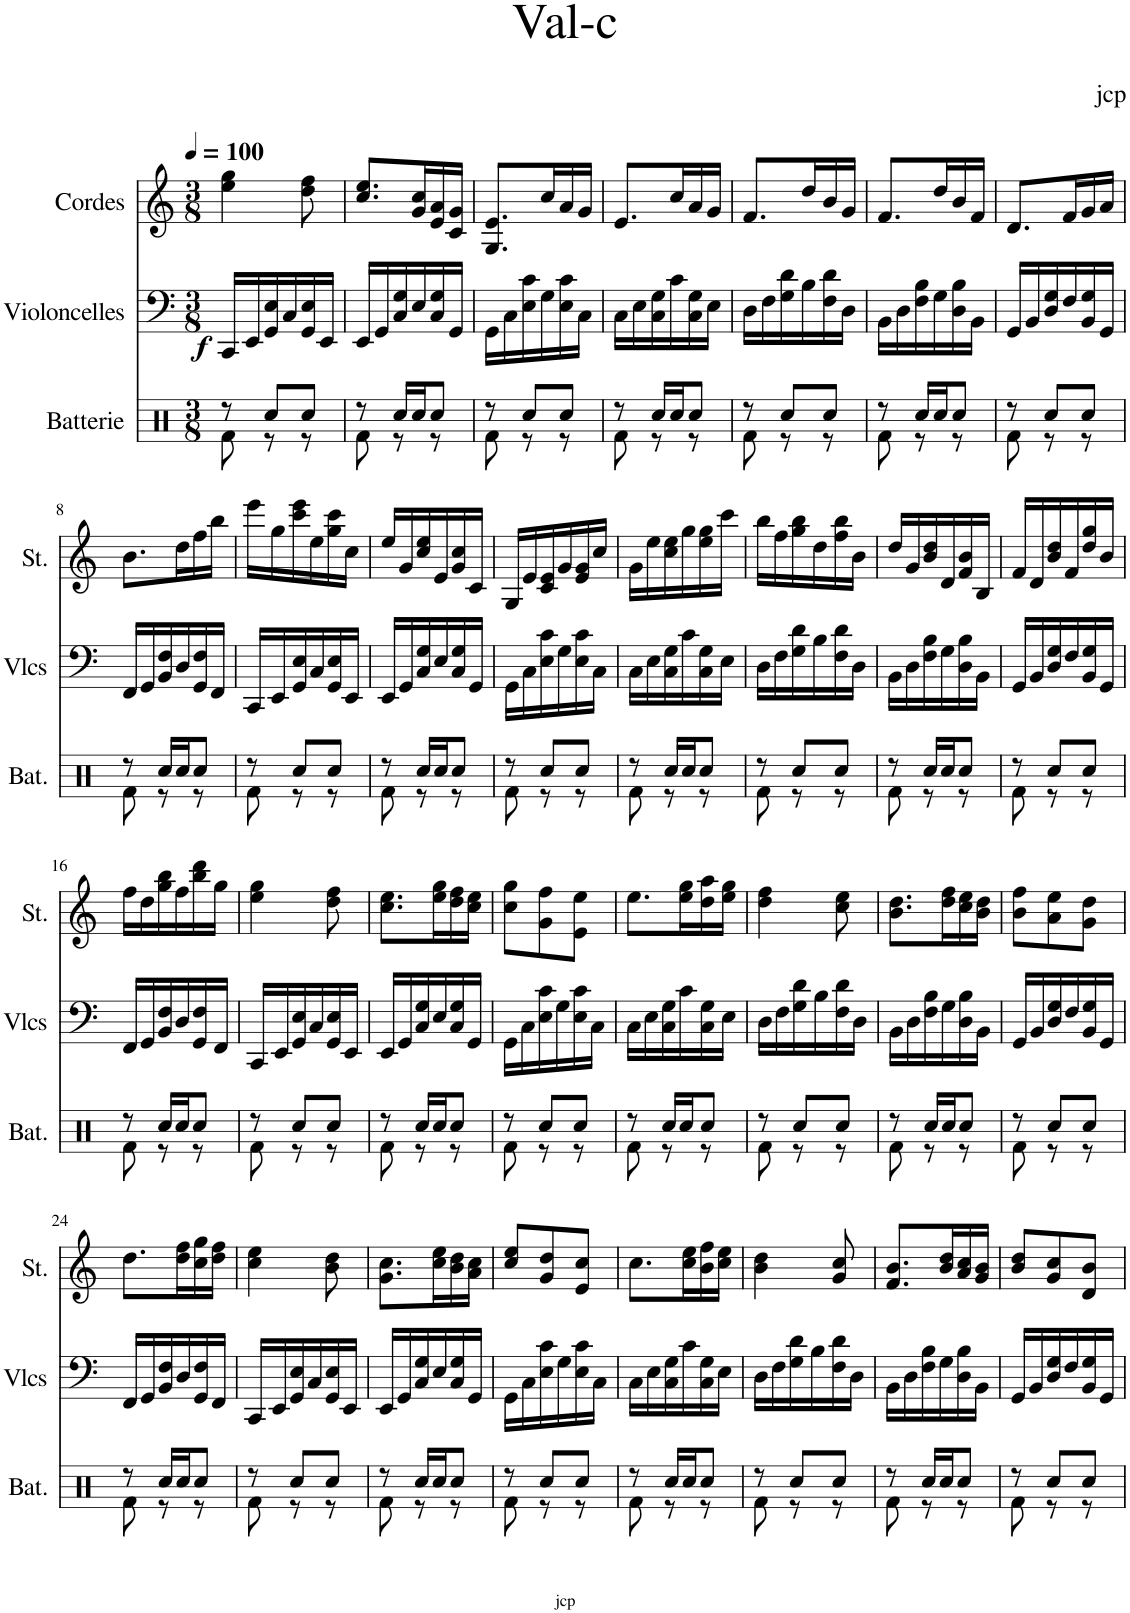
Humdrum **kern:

**kern	**kern	**dynam	**kern
*part3	*part2	*part2	*part1
*staff3	*staff2	*staff2	*staff1
*I"Batterie	*I"Violoncelles	*	*I"Cordes
*I'Bat.	*I'Vlcs	*	*
*clefX	*clefF4	*	*clefG2
*k[]	*k[]	*	*k[]
*M3/8	*M3/8	*	*M3/8
*MM100	*MM100	*	*MM100
=1	=1	=1	=1
*^	*	*	*
!	!	!	!LO:DY:b	!
8r	8Rf\	16CC/LL	f	4ee\ 4gg\
.	.	16EE/	.	.
8Rcc/L	8r	16GG/ 16E/	.	.
.	.	16C/	.	.
8Rcc/J	8r	16GG/ 16E/	.	8dd\ 8ff\
.	.	16EE/JJ	.	.
=2	=2	=2	=2	=2
8r	8Rf\	16EE/LL	.	8.cc/ 8.ee/L
.	.	16GG/	.	.
16Rcc/LL	8r	16C/ 16G/	.	.
16Rcc/J	.	16E/	.	16g/ 16cc/L
8Rcc/J	8r	16C/ 16G/	.	16e/ 16a/
.	.	16GG/JJ	.	16c/ 16g/JJ
=3	=3	=3	=3	=3
8r	8Rf\	16GG\LL	.	8.G/ 8.e/L
.	.	16C\	.	.
8Rcc/L	8r	16E\ 16c\	.	.
.	.	16G\	.	16cc/L
8Rcc/J	8r	16E\ 16c\	.	16a/
.	.	16C\JJ	.	16g/JJ
=4	=4	=4	=4	=4
8r	8Rf\	16C\LL	.	8.e/L
.	.	16E\	.	.
16Rcc/LL	8r	16C\ 16G\	.	.
16Rcc/J	.	16c\	.	16cc/L
8Rcc/J	8r	16C\ 16G\	.	16a/
.	.	16E\JJ	.	16g/JJ
=5	=5	=5	=5	=5
8r	8Rf\	16D\LL	.	8.f/L
.	.	16F\	.	.
8Rcc/L	8r	16G\ 16d\	.	.
.	.	16B\	.	16dd/L
8Rcc/J	8r	16F\ 16d\	.	16b/
.	.	16D\JJ	.	16g/JJ
=6	=6	=6	=6	=6
8r	8Rf\	16BB\LL	.	8.f/L
.	.	16D\	.	.
16Rcc/LL	8r	16F\ 16B\	.	.
16Rcc/J	.	16G\	.	16dd/L
8Rcc/J	8r	16D\ 16B\	.	16b/
.	.	16BB\JJ	.	16f/JJ
=7	=7	=7	=7	=7
8r	8Rf\	16GG/LL	.	8.d/L
.	.	16BB/	.	.
8Rcc/L	8r	16D/ 16G/	.	.
.	.	16F/	.	16f/L
8Rcc/J	8r	16BB/ 16G/	.	16g/
.	.	16GG/JJ	.	16a/JJ
!!LO:LB:g=z
=8	=8	=8	=8	=8
8r	8Rf\	16FF/LL	.	8.b\L
.	.	16GG/	.	.
16Rcc/LL	8r	16BB/ 16F/	.	.
16Rcc/J	.	16D/	.	16dd\L
8Rcc/J	8r	16GG/ 16F/	.	16ff\
.	.	16FF/JJ	.	16bb\JJ
=9	=9	=9	=9	=9
8r	8Rf\	16CC/LL	.	16eee\LL
.	.	16EE/	.	16gg\
8Rcc/L	8r	16GG/ 16E/	.	16ccc\ 16eee\
.	.	16C/	.	16ee\
8Rcc/J	8r	16GG/ 16E/	.	16gg\ 16ccc\
.	.	16EE/JJ	.	16cc\JJ
=10	=10	=10	=10	=10
8r	8Rf\	16EE/LL	.	16ee/LL
.	.	16GG/	.	16g/
16Rcc/LL	8r	16C/ 16G/	.	16cc/ 16ee/
16Rcc/J	.	16E/	.	16e/
8Rcc/J	8r	16C/ 16G/	.	16g/ 16cc/
.	.	16GG/JJ	.	16c/JJ
=11	=11	=11	=11	=11
8r	8Rf\	16GG\LL	.	16G/LL
.	.	16C\	.	16e/
8Rcc/L	8r	16E\ 16c\	.	16c/ 16e/
.	.	16G\	.	16g/
8Rcc/J	8r	16E\ 16c\	.	16e/ 16g/
.	.	16C\JJ	.	16cc/JJ
=12	=12	=12	=12	=12
8r	8Rf\	16C\LL	.	16g\LL
.	.	16E\	.	16ee\
16Rcc/LL	8r	16C\ 16G\	.	16cc\ 16ee\
16Rcc/J	.	16c\	.	16gg\
8Rcc/J	8r	16C\ 16G\	.	16ee\ 16gg\
.	.	16E\JJ	.	16ccc\JJ
=13	=13	=13	=13	=13
8r	8Rf\	16D\LL	.	16bb\LL
.	.	16F\	.	16ff\
8Rcc/L	8r	16G\ 16d\	.	16gg\ 16bb\
.	.	16B\	.	16dd\
8Rcc/J	8r	16F\ 16d\	.	16ff\ 16bb\
.	.	16D\JJ	.	16b\JJ
=14	=14	=14	=14	=14
8r	8Rf\	16BB\LL	.	16dd/LL
.	.	16D\	.	16g/
16Rcc/LL	8r	16F\ 16B\	.	16b/ 16dd/
16Rcc/J	.	16G\	.	16d/
8Rcc/J	8r	16D\ 16B\	.	16f/ 16b/
.	.	16BB\JJ	.	16B/JJ
=15	=15	=15	=15	=15
8r	8Rf\	16GG/LL	.	16f/LL
.	.	16BB/	.	16d/
8Rcc/L	8r	16D/ 16G/	.	16b/ 16dd/
.	.	16F/	.	16f/
8Rcc/J	8r	16BB/ 16G/	.	16dd/ 16gg/
.	.	16GG/JJ	.	16b/JJ
!!LO:LB:g=z
=16	=16	=16	=16	=16
8r	8Rf\	16FF/LL	.	16ff\LL
.	.	16GG/	.	16dd\
16Rcc/LL	8r	16BB/ 16F/	.	16gg\ 16bb\
16Rcc/J	.	16D/	.	16ff\
8Rcc/J	8r	16GG/ 16F/	.	16bb\ 16ddd\
.	.	16FF/JJ	.	16gg\JJ
=17	=17	=17	=17	=17
8r	8Rf\	16CC/LL	.	4ee\ 4gg\
.	.	16EE/	.	.
8Rcc/L	8r	16GG/ 16E/	.	.
.	.	16C/	.	.
8Rcc/J	8r	16GG/ 16E/	.	8dd\ 8ff\
.	.	16EE/JJ	.	.
=18	=18	=18	=18	=18
8r	8Rf\	16EE/LL	.	8.cc\ 8.ee\L
.	.	16GG/	.	.
16Rcc/LL	8r	16C/ 16G/	.	.
16Rcc/J	.	16E/	.	16ee\ 16gg\L
8Rcc/J	8r	16C/ 16G/	.	16dd\ 16ff\
.	.	16GG/JJ	.	16cc\ 16ee\JJ
=19	=19	=19	=19	=19
8r	8Rf\	16GG\LL	.	8cc\ 8gg\L
.	.	16C\	.	.
8Rcc/L	8r	16E\ 16c\	.	8g\ 8ff\
.	.	16G\	.	.
8Rcc/J	8r	16E\ 16c\	.	8e\ 8ee\J
.	.	16C\JJ	.	.
=20	=20	=20	=20	=20
8r	8Rf\	16C\LL	.	8.ee\L
.	.	16E\	.	.
16Rcc/LL	8r	16C\ 16G\	.	.
16Rcc/J	.	16c\	.	16ee\ 16gg\L
8Rcc/J	8r	16C\ 16G\	.	16dd\ 16aa\
.	.	16E\JJ	.	16ee\ 16gg\JJ
=21	=21	=21	=21	=21
8r	8Rf\	16D\LL	.	4dd\ 4ff\
.	.	16F\	.	.
8Rcc/L	8r	16G\ 16d\	.	.
.	.	16B\	.	.
8Rcc/J	8r	16F\ 16d\	.	8cc\ 8ee\
.	.	16D\JJ	.	.
=22	=22	=22	=22	=22
8r	8Rf\	16BB\LL	.	8.b\ 8.dd\L
.	.	16D\	.	.
16Rcc/LL	8r	16F\ 16B\	.	.
16Rcc/J	.	16G\	.	16dd\ 16ff\L
8Rcc/J	8r	16D\ 16B\	.	16cc\ 16ee\
.	.	16BB\JJ	.	16b\ 16dd\JJ
=23	=23	=23	=23	=23
8r	8Rf\	16GG/LL	.	8b\ 8ff\L
.	.	16BB/	.	.
8Rcc/L	8r	16D/ 16G/	.	8a\ 8ee\
.	.	16F/	.	.
8Rcc/J	8r	16BB/ 16G/	.	8g\ 8dd\J
.	.	16GG/JJ	.	.
!!LO:LB:g=z
=24	=24	=24	=24	=24
8r	8Rf\	16FF/LL	.	8.dd\L
.	.	16GG/	.	.
16Rcc/LL	8r	16BB/ 16F/	.	.
16Rcc/J	.	16D/	.	16dd\ 16ff\L
8Rcc/J	8r	16GG/ 16F/	.	16cc\ 16gg\
.	.	16FF/JJ	.	16dd\ 16ff\JJ
=25	=25	=25	=25	=25
8r	8Rf\	16CC/LL	.	4cc\ 4ee\
.	.	16EE/	.	.
8Rcc/L	8r	16GG/ 16E/	.	.
.	.	16C/	.	.
8Rcc/J	8r	16GG/ 16E/	.	8b\ 8dd\
.	.	16EE/JJ	.	.
=26	=26	=26	=26	=26
8r	8Rf\	16EE/LL	.	8.g\ 8.cc\L
.	.	16GG/	.	.
16Rcc/LL	8r	16C/ 16G/	.	.
16Rcc/J	.	16E/	.	16cc\ 16ee\L
8Rcc/J	8r	16C/ 16G/	.	16b\ 16dd\
.	.	16GG/JJ	.	16a\ 16cc\JJ
=27	=27	=27	=27	=27
8r	8Rf\	16GG\LL	.	8cc/ 8ee/L
.	.	16C\	.	.
8Rcc/L	8r	16E\ 16c\	.	8g/ 8dd/
.	.	16G\	.	.
8Rcc/J	8r	16E\ 16c\	.	8e/ 8cc/J
.	.	16C\JJ	.	.
=28	=28	=28	=28	=28
8r	8Rf\	16C\LL	.	8.cc\L
.	.	16E\	.	.
16Rcc/LL	8r	16C\ 16G\	.	.
16Rcc/J	.	16c\	.	16cc\ 16ee\L
8Rcc/J	8r	16C\ 16G\	.	16b\ 16ff\
.	.	16E\JJ	.	16cc\ 16ee\JJ
=29	=29	=29	=29	=29
8r	8Rf\	16D\LL	.	4b\ 4dd\
.	.	16F\	.	.
8Rcc/L	8r	16G\ 16d\	.	.
.	.	16B\	.	.
8Rcc/J	8r	16F\ 16d\	.	8g/ 8cc/
.	.	16D\JJ	.	.
=30	=30	=30	=30	=30
8r	8Rf\	16BB\LL	.	8.f/ 8.b/L
.	.	16D\	.	.
16Rcc/LL	8r	16F\ 16B\	.	.
16Rcc/J	.	16G\	.	16b/ 16dd/L
8Rcc/J	8r	16D\ 16B\	.	16a/ 16cc/
.	.	16BB\JJ	.	16g/ 16b/JJ
=31	=31	=31	=31	=31
8r	8Rf\	16GG/LL	.	8b/ 8dd/L
.	.	16BB/	.	.
8Rcc/L	8r	16D/ 16G/	.	8g/ 8cc/
.	.	16F/	.	.
8Rcc/J	8r	16BB/ 16G/	.	8d/ 8b/J
.	.	16GG/JJ	.	.
*v	*v	*	*	*
=	=	=	=
*-	*-	*-	*-
